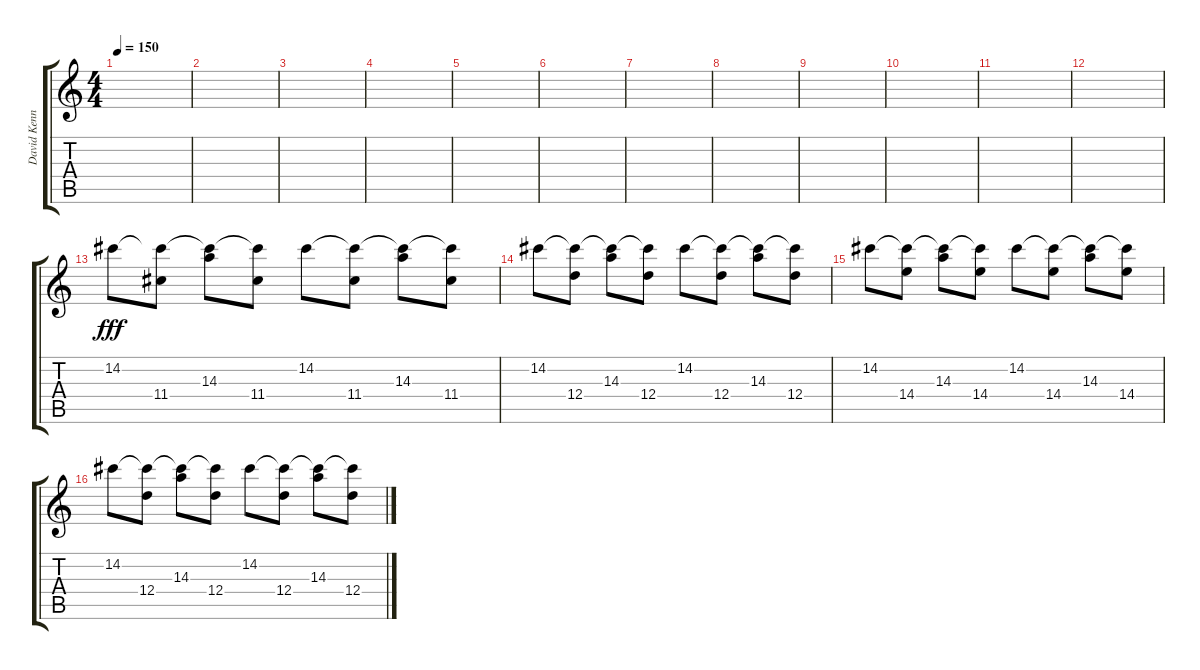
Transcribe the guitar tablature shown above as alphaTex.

\track ("David Kennedy - Clean Guitar" "David Kenn") {instrument electricguitarclean}
\staff {score tabs}
\tuning (E4 B3 G3 D3 A2 E2) {hide}
\ts (4 4)
\tempo 150
\clef g2
\ks c
|
|
|
|
|
|
|
|
|
|
|
|
14.2.8{dy fff} (14.2{t} 11.4).8 (14.2{t} 14.3).8 (14.2{t} 11.4).8 14.2.8 (14.2{t} 11.4).8 (14.2{t} 14.3).8 (14.2{t} 11.4).8 |
14.2.8 (14.2{t} 12.4).8 (14.2{t} 14.3).8 (14.2{t} 12.4).8 14.2.8 (14.2{t} 12.4).8 (14.2{t} 14.3).8 (14.2{t} 12.4).8 |
14.2.8 (14.2{t} 14.4).8 (14.2{t} 14.3).8 (14.2{t} 14.4).8 14.2.8 (14.2{t} 14.4).8 (14.2{t} 14.3).8 (14.2{t} 14.4).8 |
14.2.8 (14.2{t} 12.4).8 (14.2{t} 14.3).8 (14.2{t} 12.4).8 14.2.8 (14.2{t} 12.4).8 (14.2{t} 14.3).8 (14.2{t} 12.4).8
